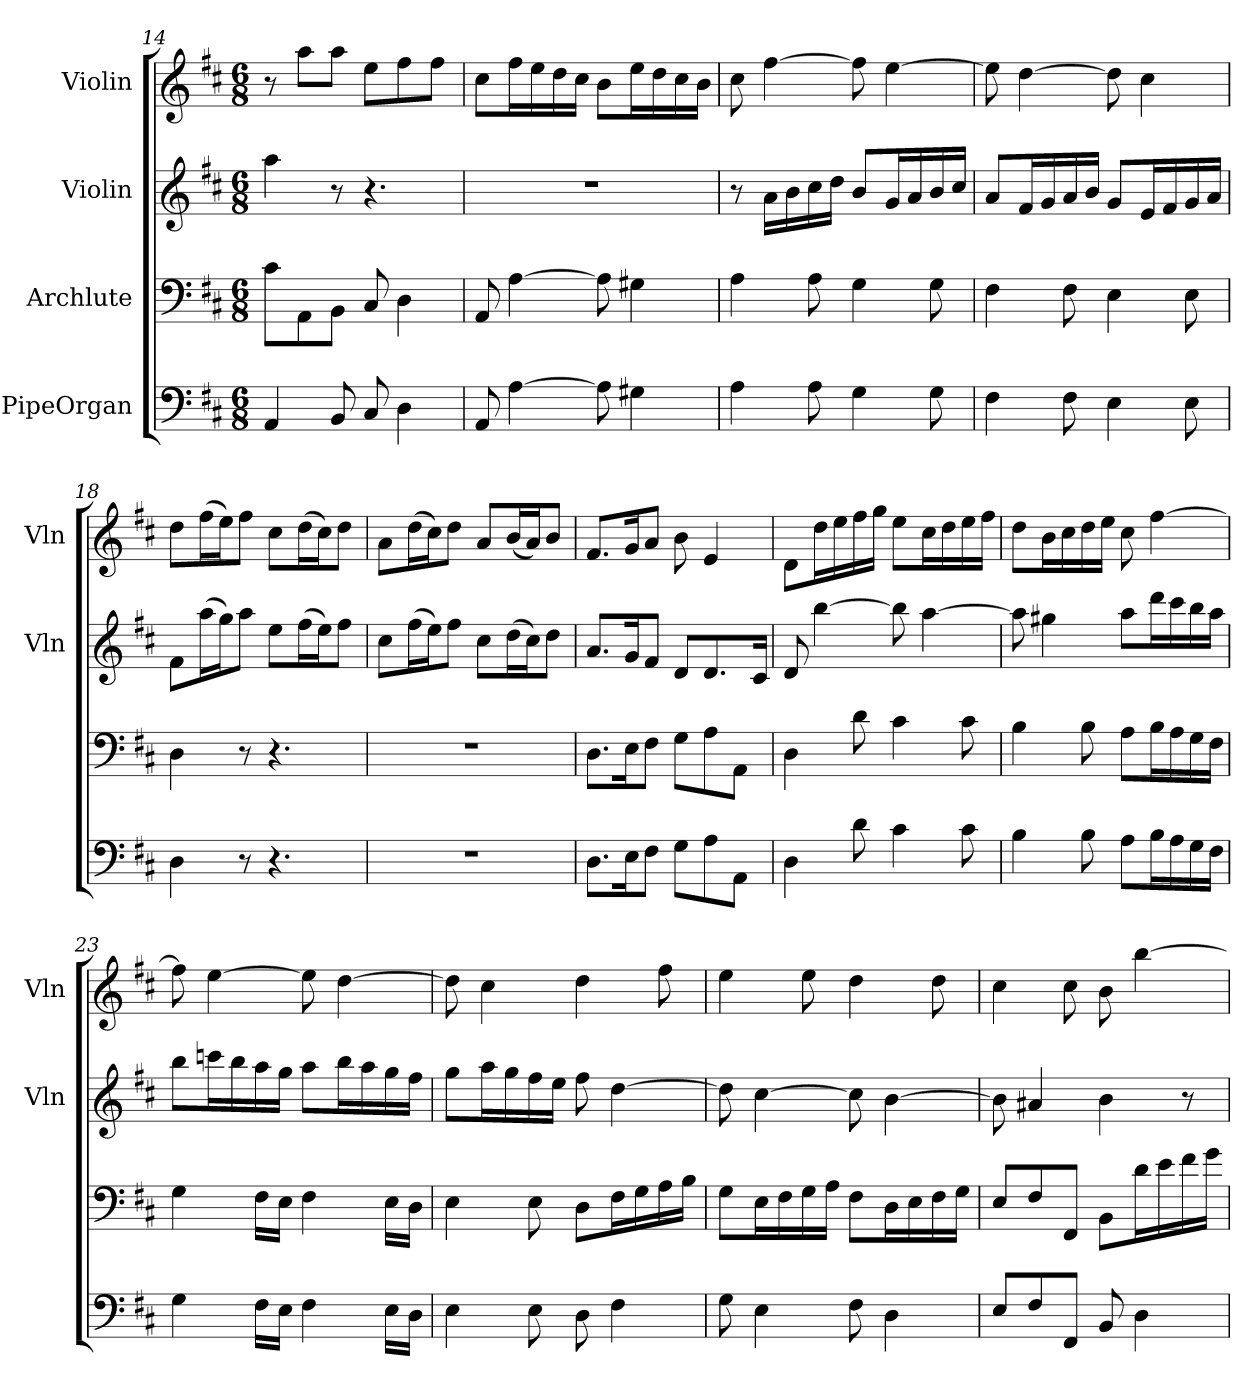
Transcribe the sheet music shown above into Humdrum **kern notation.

**kern	**kern	**kern	**kern
*part4	*part3	*part2	*part1
*staff4	*staff3	*staff2	*staff1
*I"PipeOrgan	*I"Archlute	*I"Violin	*I"Violin
*	*	*I'Vln	*I'Vln
*clefF4	*clefF4	*clefG2	*clefG2
*k[f#c#]	*k[f#c#]	*k[f#c#]	*k[f#c#]
*D:	*D:	*D:	*D:
*M6/8	*M6/8	*M6/8	*M6/8
=14	=14	=14	=14
4AA/	8c#\L	4aa\	8r
.	8AA\	.	8aa\L
8BB/	8BB\J	8r	8aa\J
8C#/	8C#/	4.r	8ee\L
4D\	4D\	.	8ff#\
.	.	.	8ff#\J
=15	=15	=15	=15
8AA/	8AA/	2.r	8cc#\L
[4A\	[4A\	.	16ff#\L
.	.	.	16ee\
.	.	.	16dd\
.	.	.	16cc#\JJ
8A\]	8A\]	.	8b\L
4G#X\	4G#X\	.	16ee\L
.	.	.	16dd\
.	.	.	16cc#\
.	.	.	16b\JJ
=16	=16	=16	=16
4A\	4A\	8r	8cc#\
.	.	16a\LL	[4ff#\
.	.	16b\	.
8A\	8A\	16cc#\	.
.	.	16dd\JJ	.
4G\	4G\	8b/L	8ff#\]
.	.	16g/L	[4ee\
.	.	16a/	.
8G\	8G\	16b/	.
.	.	16cc#/JJ	.
=17	=17	=17	=17
4F#\	4F#\	8a/L	8ee\]
.	.	16f#/L	[4dd\
.	.	16g/	.
8F#\	8F#\	16a/	.
.	.	16b/JJ	.
4E\	4E\	8g/L	8dd\]
.	.	16e/L	4cc#\
.	.	16f#/	.
8E\	8E\	16g/	.
.	.	16a/JJ	.
=18	=18	=18	=18
4D\	4D\	8f#\L	8dd\L
.	.	(16aa\L	(16ff#\L
.	.	16gg\J)	16ee\J)
8r	8r	8aa\J	8ff#\J
4.r	4.r	8ee\L	8cc#\L
.	.	(16ff#\L	(16dd\L
.	.	16ee\J)	16cc#\J)
.	.	8ff#\J	8dd\J
=19	=19	=19	=19
2.r	2.r	8cc#\L	8a\L
.	.	(16ff#\L	(16dd\L
.	.	16ee\J)	16cc#\J)
.	.	8ff#\J	8dd\J
.	.	8cc#\L	8a/L
.	.	(16dd\L	(16b/L
.	.	16cc#\J)	16a/J)
.	.	8dd\J	8b/J
=20	=20	=20	=20
8.D\L	8.D\L	8.a/L	8.f#/L
16E\K	16E\K	16g/K	16g/K
8F#\J	8F#\J	8f#/J	8a/J
8G\L	8G\L	8d/L	8b\
8A\	8A\	8.d/	4e/
8AA\J	8AA\J	.	.
.	.	16c#/Jk	.
=21	=21	=21	=21
4D\	4D\	8d/	8d\L
.	.	[4bb\	16dd\L
.	.	.	16ee\
8d\	8d\	.	16ff#\
.	.	.	16gg\JJ
4c#\	4c#\	8bb\]	8ee\L
.	.	[4aa\	16cc#\L
.	.	.	16dd\
8c#\	8c#\	.	16ee\
.	.	.	16ff#\JJ
=22	=22	=22	=22
4B\	4B\	8aa\]	8dd\L
.	.	4gg#X\	16b\L
.	.	.	16cc#\
8B\	8B\	.	16dd\
.	.	.	16ee\JJ
8A\L	8A\L	8aa\L	8cc#\
16B\L	16B\L	16ddd\L	[4ff#\
16A\	16A\	16ccc#\	.
16G\	16G\	16bb\	.
16F#\JJ	16F#\JJ	16aa\JJ	.
=23	=23	=23	=23
4G\	4G\	8bb\L	8ff#\]
.	.	16cccn\L	[4ee\
.	.	16bb\	.
16F#\LL	16F#\LL	16aa\	.
16E\JJ	16E\JJ	16gg\JJ	.
4F#\	4F#\	8aa\L	8ee\]
.	.	16bb\L	[4dd\
.	.	16aa\	.
16E\LL	16E\LL	16gg\	.
16D\JJ	16D\JJ	16ff#\JJ	.
=24	=24	=24	=24
4E\	4E\	8gg\L	8dd\]
.	.	16aa\L	4cc#\
.	.	16gg\	.
8E\	8E\	16ff#\	.
.	.	16ee\JJ	.
8D\	8D\L	8ff#\	4dd\
4F#\	16F#\L	[4dd\	.
.	16G\	.	.
.	16A\	.	8ff#\
.	16B\JJ	.	.
=25	=25	=25	=25
8G\	8G\L	8dd\]	4ee\
4E\	16E\L	[4cc#\	.
.	16F#\	.	.
.	16G\	.	8ee\
.	16A\JJ	.	.
8F#\	8F#\L	8cc#\]	4dd\
4D\	16D\L	[4b\	.
.	16E\	.	.
.	16F#\	.	8dd\
.	16G\JJ	.	.
=26	=26	=26	=26
8E/L	8E/L	8b\]	4cc#\
8F#/	8F#/	4a#X/	.
8FF#/J	8FF#/J	.	8cc#\
8BB/	8BB\L	4b\	8b\
4D\	16d\L	.	[4bb\
.	16e\	.	.
.	16f#\	8r	.
.	16g\JJ	.	.
=	=	=	=
*-	*-	*-	*-
